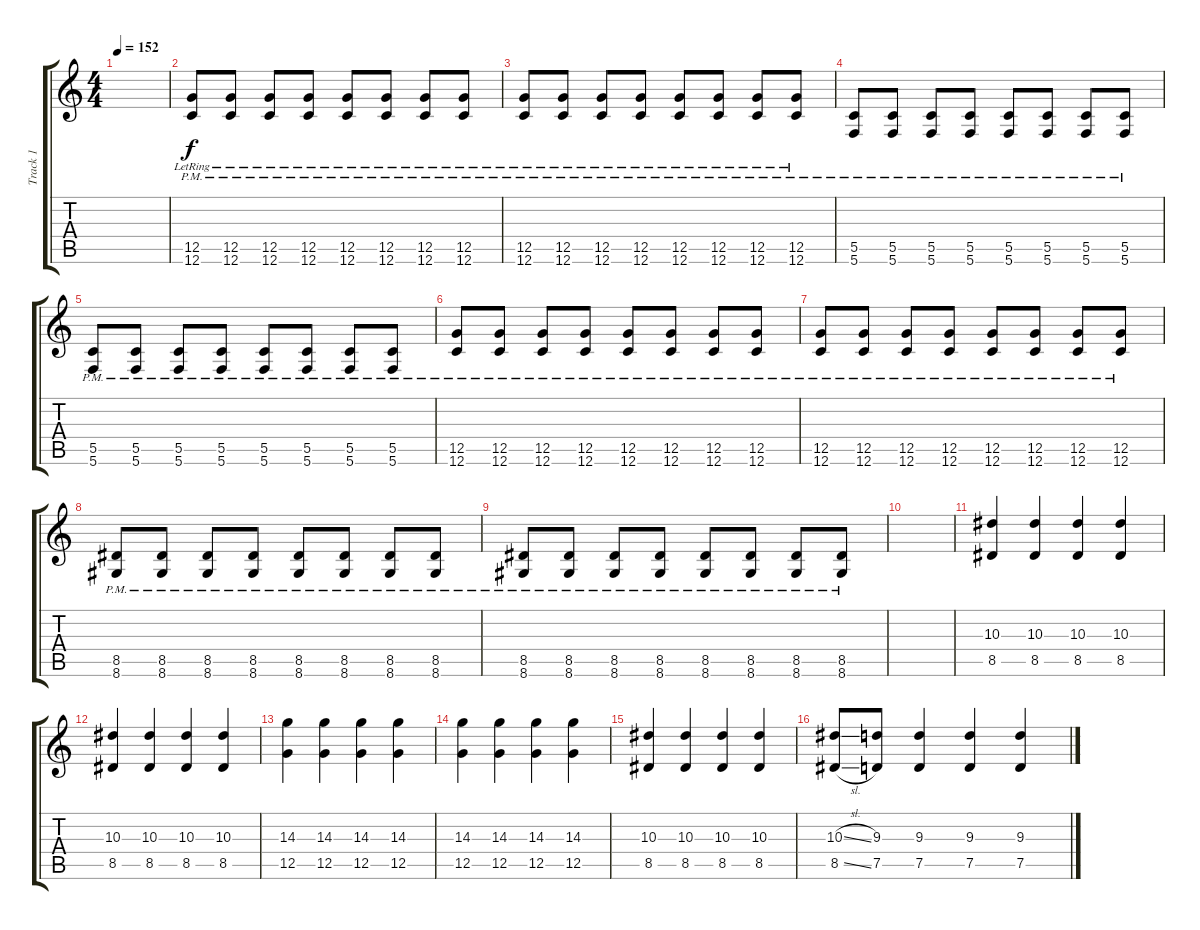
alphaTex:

\track ("Track 1" "Track 1") {instrument electricguitarclean}
\staff {score tabs}
\tuning (D4 A3 F3 C3 G2 C2) {hide}
\ts (4 4)
\tempo 152
\clef g2
\ks c
|
(12.5{pm lr} 12.6{pm}).8{dy f instrument distortionguitar} (12.5{pm lr} 12.6{pm}).8 (12.5{pm lr} 12.6{pm}).8 (12.5{pm lr} 12.6{pm}).8 (12.5{pm lr} 12.6{pm}).8 (12.5{pm lr} 12.6{pm}).8 (12.5{pm lr} 12.6{pm}).8 (12.5{pm lr} 12.6{pm}).8 |
(12.5{pm lr} 12.6{pm}).8 (12.5{pm lr} 12.6{pm}).8 (12.5{pm lr} 12.6{pm}).8 (12.5{pm lr} 12.6{pm}).8 (12.5{pm lr} 12.6{pm}).8 (12.5{pm lr} 12.6{pm}).8 (12.5{pm lr} 12.6{pm}).8 (12.5{pm lr} 12.6{pm}).8 |
(5.5{pm} 5.6{pm}).8 (5.5{pm} 5.6{pm}).8 (5.5{pm} 5.6{pm}).8 (5.5{pm} 5.6{pm}).8 (5.5{pm} 5.6{pm}).8 (5.5{pm} 5.6{pm}).8 (5.5{pm} 5.6{pm}).8 (5.5{pm} 5.6{pm}).8 |
(5.5{pm} 5.6{pm}).8 (5.5{pm} 5.6{pm}).8 (5.5{pm} 5.6{pm}).8 (5.5{pm} 5.6{pm}).8 (5.5{pm} 5.6{pm}).8 (5.5{pm} 5.6{pm}).8 (5.5{pm} 5.6{pm}).8 (5.5{pm} 5.6{pm}).8 |
(12.5{pm} 12.6{pm}).8 (12.5{pm} 12.6{pm}).8 (12.5{pm} 12.6{pm}).8 (12.5{pm} 12.6{pm}).8 (12.5{pm} 12.6{pm}).8 (12.5{pm} 12.6{pm}).8 (12.5{pm} 12.6{pm}).8 (12.5{pm} 12.6{pm}).8 |
(12.5{pm} 12.6{pm}).8 (12.5{pm} 12.6{pm}).8 (12.5{pm} 12.6{pm}).8 (12.5{pm} 12.6{pm}).8 (12.5{pm} 12.6{pm}).8 (12.5{pm} 12.6{pm}).8 (12.5{pm} 12.6{pm}).8 (12.5{pm} 12.6{pm}).8 |
(8.5{pm} 8.6{pm}).8 (8.5{pm} 8.6{pm}).8 (8.5{pm} 8.6{pm}).8 (8.5{pm} 8.6{pm}).8 (8.5{pm} 8.6{pm}).8 (8.5{pm} 8.6{pm}).8 (8.5{pm} 8.6{pm}).8 (8.5{pm} 8.6{pm}).8 |
(8.5{pm} 8.6{pm}).8 (8.5{pm} 8.6{pm}).8 (8.5{pm} 8.6{pm}).8 (8.5{pm} 8.6{pm}).8 (8.5{pm} 8.6{pm}).8 (8.5{pm} 8.6{pm}).8 (8.5{pm} 8.6{pm}).8 (8.5{pm} 8.6{pm}).8 |
|
(10.3 8.5).4 (10.3 8.5).4 (10.3 8.5).4 (10.3 8.5).4 |
(10.3 8.5).4 (10.3 8.5).4 (10.3 8.5).4 (10.3 8.5).4 |
(14.3 12.5).4 (14.3 12.5).4 (14.3 12.5).4 (14.3 12.5).4 |
(14.3 12.5).4 (14.3 12.5).4 (14.3 12.5).4 (14.3 12.5).4 |
(10.3 8.5).4 (10.3 8.5).4 (10.3 8.5).4 (10.3 8.5).4 |
(10.3{sl} 8.5{sl}).8 (9.3 7.5).8 (9.3 7.5).4 (9.3 7.5).4 (9.3 7.5).4
